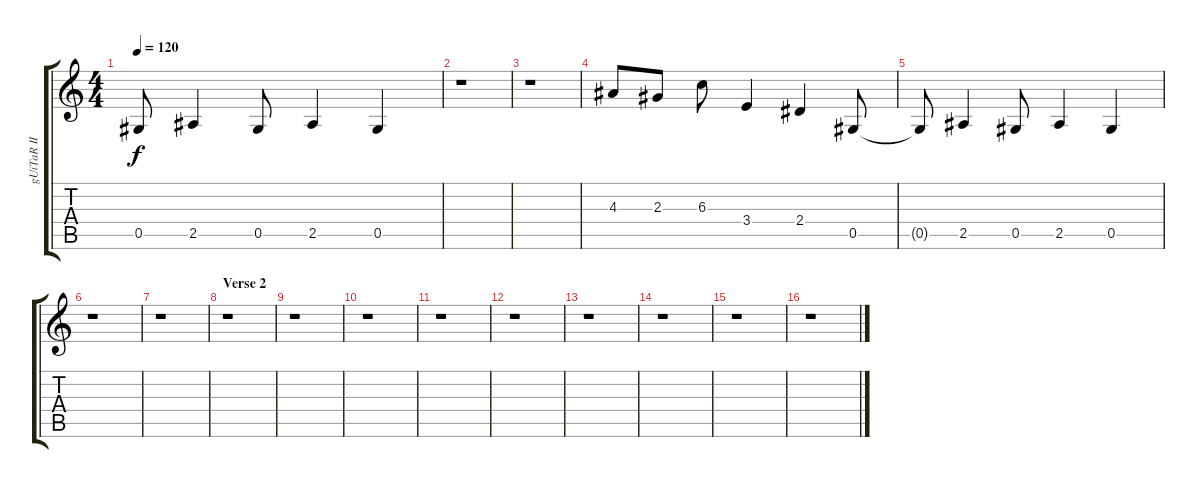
\track ("gUiTaR II" "gUiTaR II") {instrument distortionguitar}
\staff {score tabs}
\tuning (Eb4 Bb3 Gb3 Db3 Ab2 Db2) {hide}
\ts (4 4)
\tempo 120
\clef g2
\ks c
0.5{t}.8{dy f} 2.5.4 0.5.8 2.5.4 0.5.4 |
r.1 |
r.1 |
4.3.8 2.3.8 6.3.8 3.4.4 2.4.4 0.5.8 |
0.5{t}.8 2.5.4 0.5.8 2.5.4 0.5.4 |
r.1 |
r.1 |
\section ("" "Verse 2")
r.1 |
r.1 |
r.1 |
r.1 |
r.1 |
r.1 |
r.1 |
r.1 |
r.1
